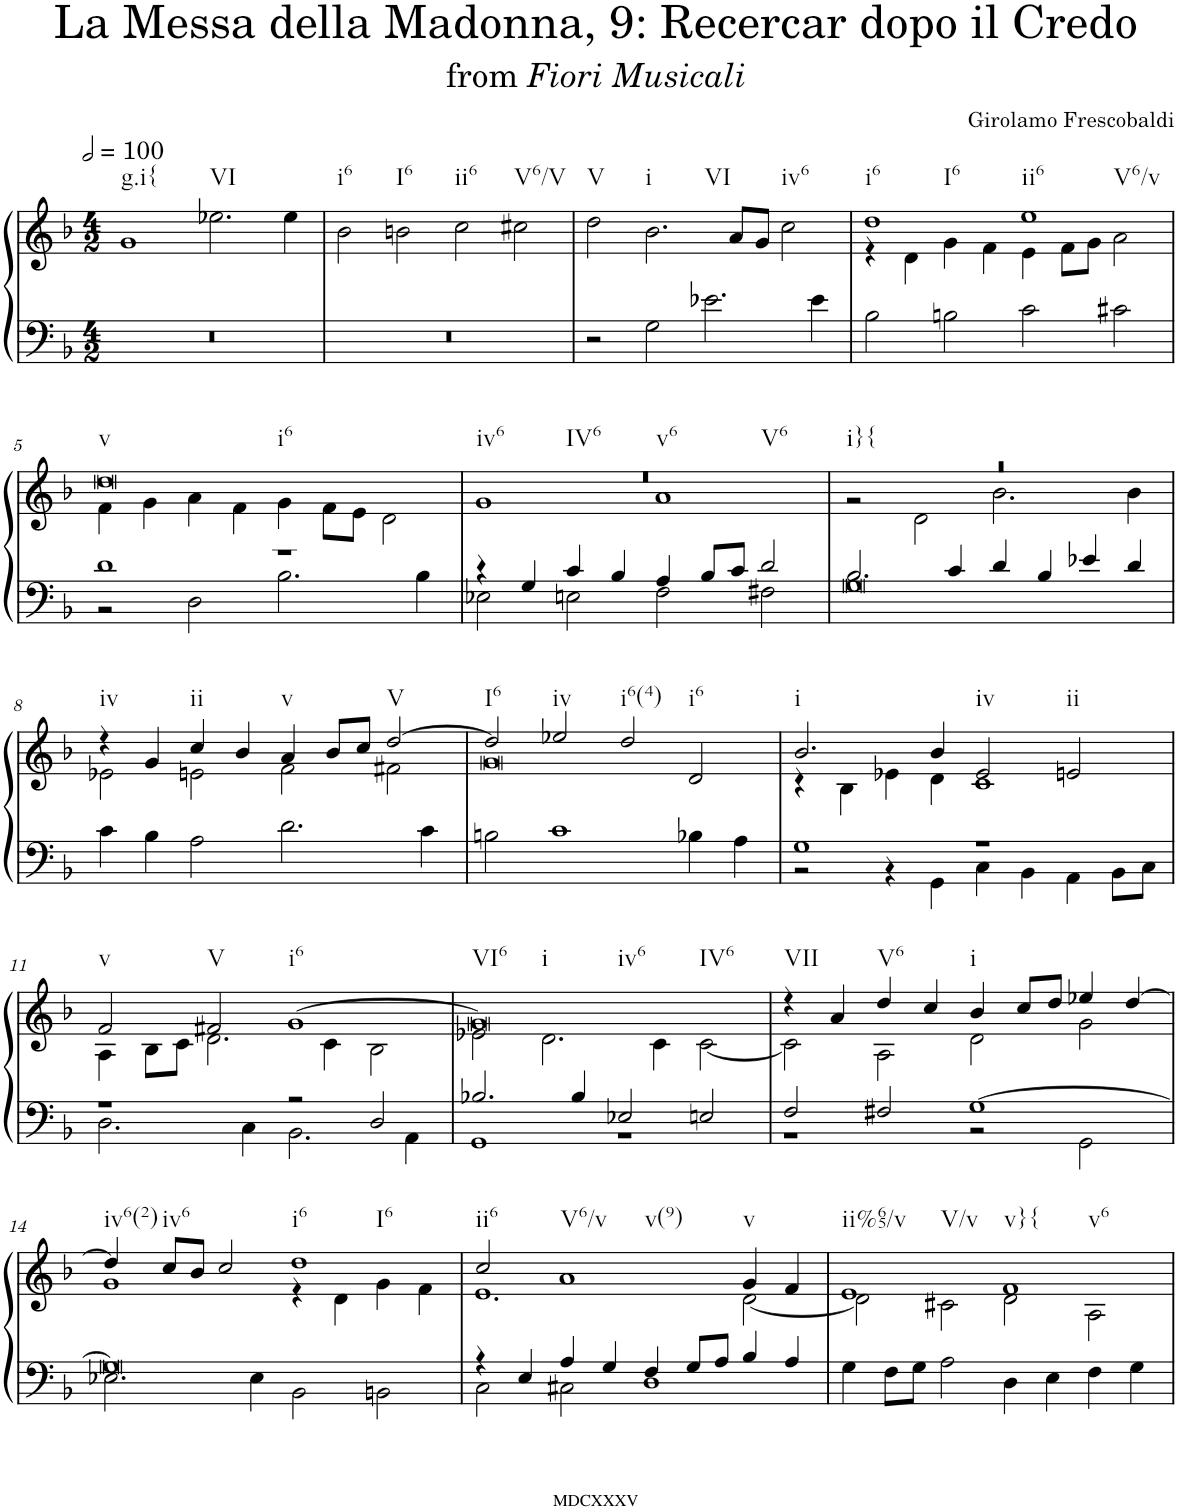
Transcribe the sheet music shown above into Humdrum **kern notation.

**kern	**kern
*part1	*part1
*staff2	*staff1
*I"Organ	*
*I'Org.	*
*clefF4	*clefG2
*k[b-]	*k[b-]
*M4/2	*M4/2
*MM200	*MM200
=1	=1
!	!LO:TX:b:t=g.i{
0r	1g
!	!LO:TX:b:t=VI
.	2.ee-X\
.	4ee-\
=2	=2
!	!LO:TX:b:t=i6
0r	2b-\
!	!LO:TX:b:t=I6
.	2bn\
!	!LO:TX:b:t=ii6
.	2cc\
!	!LO:TX:b:t=V6/V
.	2cc#X\
=3	=3
!	!LO:TX:b:t=V
2r	2dd\
!	!LO:TX:b:t=i
!	!LO:TX:b:t=VI
2G\	2.b-\
2.e-X\	.
.	8a/L
.	8g/J
!	!LO:TX:b:t=iv6
.	2cc\
4e-\	.
=4	=4
*	*^
!	!LO:TX:b:t=i6	!
!	!LO:TX:b:t=I6	!
2B-\	1dd	4r
.	.	4d\
2Bn\	.	4g\
.	.	4f\
!	!LO:TX:b:t=ii6	!
!	!LO:TX:b:t=V6/v	!
2c\	1ee	4e\
.	.	8f\L
.	.	8g\J
2c#X\	.	2a\
!!LO:LB:g=z	!!
=5	=5	=5
*^	*	*
!	!	!LO:TX:b:t=v	!
!	!	!LO:TX:b:t=i6	!
1d	2r	0dd	4f\
.	.	.	4g\
.	2D\	.	4a\
.	.	.	4f\
1r	2.B-\	.	4g\
.	.	.	8f\L
.	.	.	8e\J
.	.	.	2d\
.	4B-\	.	.
=6	=6	=6	=6
!	!	!LO:TX:b:t=iv6	!
!	!	!LO:TX:b:t=IV6	!
!	!	!LO:TX:b:t=v6	!
!	!	!LO:TX:b:t=V6	!
4r	2E-X\	0r	1g
4G/	.	.	.
4c/	2En\	.	.
4B-/	.	.	.
4A/	2F\	.	1a
8B-/L	.	.	.
8c/J	.	.	.
2d/	2F#X\	.	.
=7	=7	=7	=7
!	!	!LO:TX:b:t=i}{	!
2.B-/	0G	0r	2r
.	.	.	2d\
4c/	.	.	.
4d/	.	.	2.b-\
4B-/	.	.	.
4e-X/	.	.	.
4d/	.	.	4b-\
*v	*v	*	*
!!LO:LB:g=z	!!
=8	=8	=8
!	!LO:TX:b:t=iv	!
4c\	4r	2e-X\
4B-\	4g/	.
!	!LO:TX:b:t=ii	!
2A\	4cc/	2en\
.	4b-/	.
!	!LO:TX:b:t=v	!
2.d\	4a/	2f\
.	8b-/L	.
.	8cc/J	.
!	!LO:TX:b:t=V	!
.	[2dd/	2f#X\
4c\	.	.
=9	=9	=9
!	!LO:TX:b:t=I6	!
2Bn\	2dd/]	0g
!	!LO:TX:b:t=iv	!
1c	2ee-X/	.
!	!LO:TX:b:t=i6(4)	!
.	2dd/	.
!	!LO:TX:b:t=i6	!
4B-X\	2d/	.
4A\	.	.
=10	=10	=10
*^	*	*
!	!	!LO:TX:b:t=i	!
1G	2r	2.b-/	4r
.	.	.	4B-\
.	4r	.	4e-X\
.	4GG\	4b-/	4d\
!	!	!LO:TX:b:t=iv	!
1r	4C\	2e-/	1c
.	4BB-\	.	.
!	!	!LO:TX:b:t=ii	!
.	4AA\	2en/	.
.	8BB-\L	.	.
.	8C\J	.	.
!!LO:LB:g=z	!!
=11	=11	=11	=11
!	!	!LO:TX:b:t=v	!
1r	2.D\	2f/	4A\
.	.	.	8B-\L
.	.	.	8c\J
!	!	!LO:TX:b:t=V	!
.	.	2f#X/	2.d\
.	4C\	.	.
!	!	!LO:TX:b:t=i6	!
2r	2.BB-\	[1g	.
.	.	.	4c\
2D/	.	.	2B-\
.	4AA\	.	.
=12	=12	=12	=12
!	!	!LO:TX:b:t=VI6	!
!	!	!LO:TX:b:t=i	!
!	!	!LO:TX:b:t=iv6	!
!	!	!LO:TX:b:t=IV6	!
2.B-X/	1GG	0g]	2e-X\
.	.	.	2.d\
4B-/	.	.	.
2E-X/	1r	.	.
.	.	.	4c\
2En/	.	.	[2c\
=13	=13	=13	=13
!	!	!LO:TX:b:t=VII	!
2F/	1r	4r	2c\]
.	.	4a/	.
!	!	!LO:TX:b:t=V6	!
2F#X/	.	4dd/	2A\
.	.	4cc/	.
!	!	!LO:TX:b:t=i	!
[1G	2r	4b-/	2d\
.	.	8cc/L	.
.	.	8dd/J	.
.	2GG\	4ee-X/	2g\
.	.	[4dd/	.
!!LO:LB:g=z	!!
=14	=14	=14	=14
!	!	!LO:TX:b:t=iv6(2)	!
0G]	2.E-X\	4dd/]	1g
!	!	!LO:TX:b:t=iv6	!
.	.	8cc/L	.
.	.	8b-/J	.
.	.	2cc/	.
.	4E-\	.	.
!	!	!LO:TX:b:t=i6	!
!	!	!LO:TX:b:t=I6	!
.	2BB-\	1dd	4r
.	.	.	4d\
.	2BBn\	.	4g\
.	.	.	4f\
=15	=15	=15	=15
!	!	!LO:TX:b:t=ii6	!
4r	2C\	2cc/	1.e
4E/	.	.	.
!	!	!LO:TX:b:t=V6/v	!
!	!	!LO:TX:b:t=v(9)	!
4A/	2C#X\	1a	.
4G/	.	.	.
4F/	1D	.	.
8G/L	.	.	.
8A/J	.	.	.
!	!	!LO:TX:b:t=v	!
4B-/	.	4g/	[2d\
4A/	.	4f/	.
*v	*v	*	*
=16	=16	=16
!	!LO:TX:b:t=ii%65/v	!
!	!LO:TX:b:t=V/v	!
4G\	1e	2d\]
8F\L	.	.
8G\J	.	.
2A\	.	2c#X\
!	!LO:TX:b:t=v}{	!
!	!LO:TX:b:t=v6	!
4D\	1f	2d\
4E\	.	.
4F\	.	2A\
4G\	.	.
*	*v	*v
=	=
*-	*-
